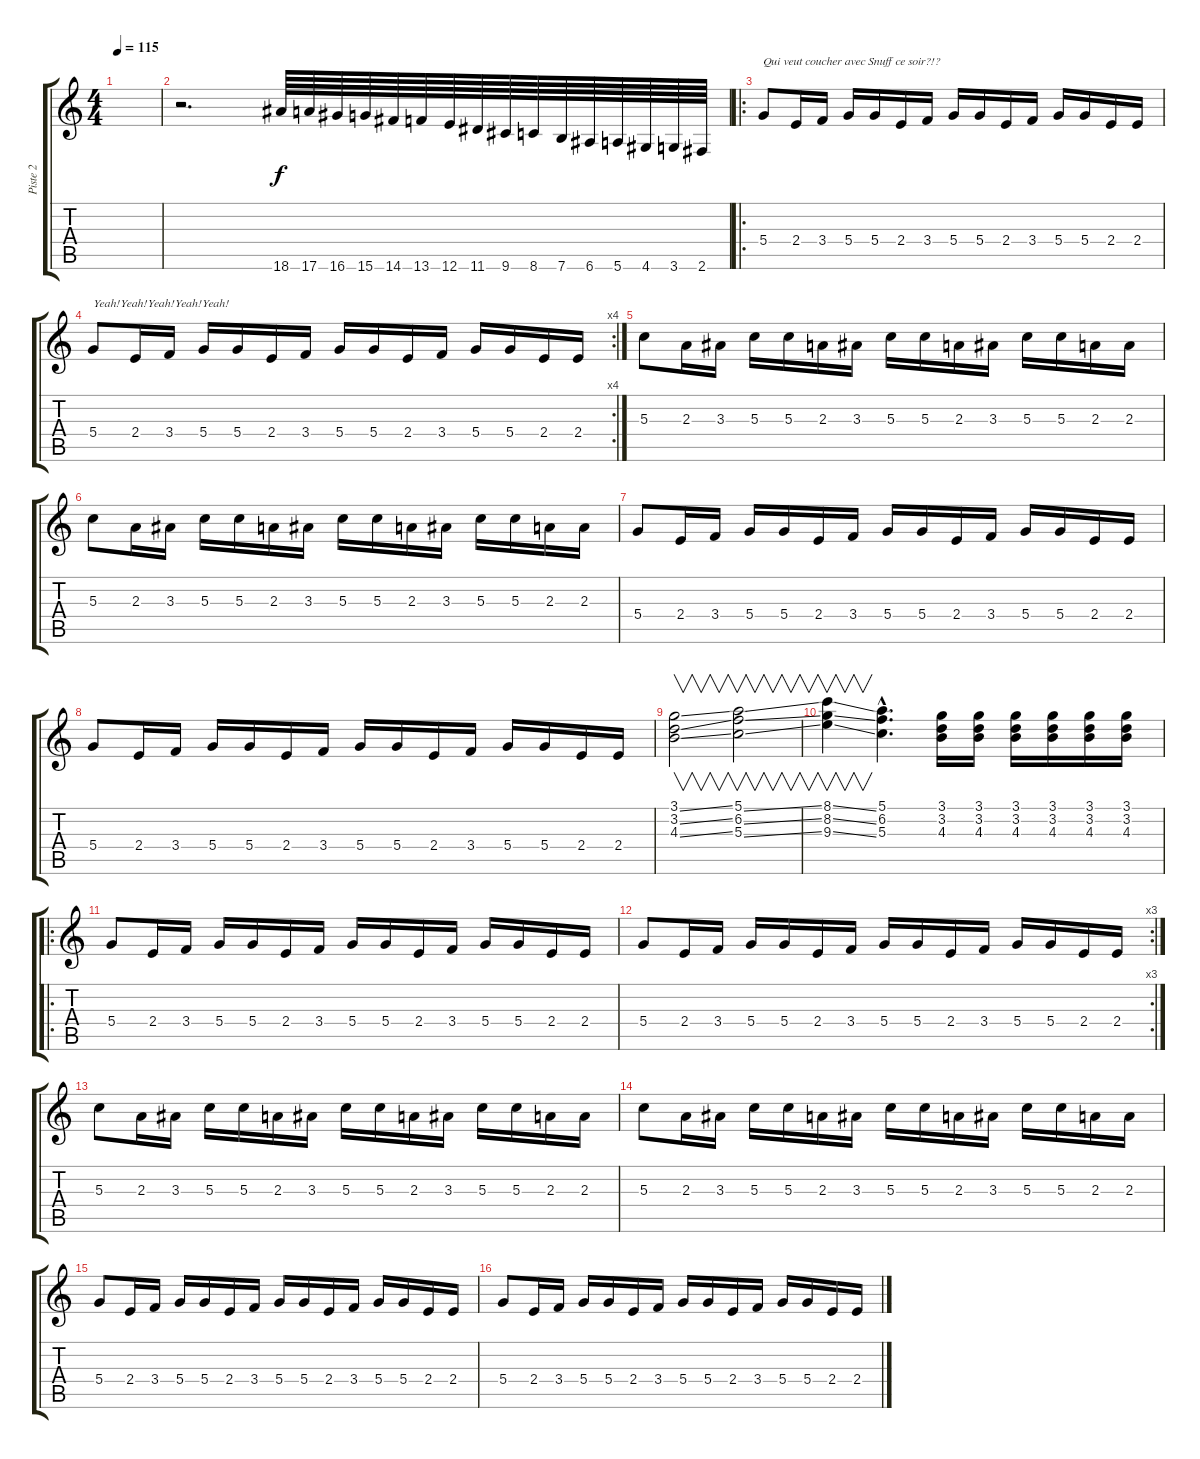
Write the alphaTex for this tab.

\track ("Piste 2" "Piste 2") {instrument electricguitarclean}
\staff {score tabs}
\tuning (E4 B3 G3 D3 A2 E2) {hide}
\ts (4 4)
\tempo 115
\clef g2
\ks c
|
r.2{d} 18.6.64 17.6.64 16.6.64 15.6.64 14.6.64 13.6.64 12.6.64 11.6.64 9.6.64 8.6.64 7.6.64 6.6.64 5.6.64 4.6.64 3.6.64 2.6.64 |
\ro
5.4.8{txt "Qui veut coucher avec Snuff ce soir?!?            "} 2.4.16 3.4.16 5.4.16 5.4.16 2.4.16 3.4.16 5.4.16 5.4.16 2.4.16 3.4.16 5.4.16 5.4.16 2.4.16 2.4.16 |
\rc 4
5.4.8{txt "Yeah!Yeah!Yeah!Yeah!Yeah!"} 2.4.16 3.4.16 5.4.16 5.4.16 2.4.16 3.4.16 5.4.16 5.4.16 2.4.16 3.4.16 5.4.16 5.4.16 2.4.16 2.4.16 |
5.3.8 2.3.16 3.3.16 5.3.16 5.3.16 2.3.16 3.3.16 5.3.16 5.3.16 2.3.16 3.3.16 5.3.16 5.3.16 2.3.16 2.3.16 |
5.3.8 2.3.16 3.3.16 5.3.16 5.3.16 2.3.16 3.3.16 5.3.16 5.3.16 2.3.16 3.3.16 5.3.16 5.3.16 2.3.16 2.3.16 |
5.4.8 2.4.16 3.4.16 5.4.16 5.4.16 2.4.16 3.4.16 5.4.16 5.4.16 2.4.16 3.4.16 5.4.16 5.4.16 2.4.16 2.4.16 |
5.4.8 2.4.16 3.4.16 5.4.16 5.4.16 2.4.16 3.4.16 5.4.16 5.4.16 2.4.16 3.4.16 5.4.16 5.4.16 2.4.16 2.4.16 |
(3.1{ss} 3.2{ss} 4.3{ss}).2{v} (5.1{ss} 6.2{ss} 5.3{ss}).2{v} |
(8.1{ss} 8.2{ss} 9.3{ss}).4{v} (5.1{hac} 6.2{hac} 5.3{hac}).4{d} (3.1 3.2 4.3).16 (3.1 3.2 4.3).16 (3.1 3.2 4.3).16 (3.1 3.2 4.3).16 (3.1 3.2 4.3).16 (3.1 3.2 4.3).16 |
\ro
5.4.8 2.4.16 3.4.16 5.4.16 5.4.16 2.4.16 3.4.16 5.4.16 5.4.16 2.4.16 3.4.16 5.4.16 5.4.16 2.4.16 2.4.16 |
\rc 3
5.4.8 2.4.16 3.4.16 5.4.16 5.4.16 2.4.16 3.4.16 5.4.16 5.4.16 2.4.16 3.4.16 5.4.16 5.4.16 2.4.16 2.4.16 |
5.3.8 2.3.16 3.3.16 5.3.16 5.3.16 2.3.16 3.3.16 5.3.16 5.3.16 2.3.16 3.3.16 5.3.16 5.3.16 2.3.16 2.3.16 |
5.3.8 2.3.16 3.3.16 5.3.16 5.3.16 2.3.16 3.3.16 5.3.16 5.3.16 2.3.16 3.3.16 5.3.16 5.3.16 2.3.16 2.3.16 |
5.4.8 2.4.16 3.4.16 5.4.16 5.4.16 2.4.16 3.4.16 5.4.16 5.4.16 2.4.16 3.4.16 5.4.16 5.4.16 2.4.16 2.4.16 |
5.4.8 2.4.16 3.4.16 5.4.16 5.4.16 2.4.16 3.4.16 5.4.16 5.4.16 2.4.16 3.4.16 5.4.16 5.4.16 2.4.16 2.4.16
